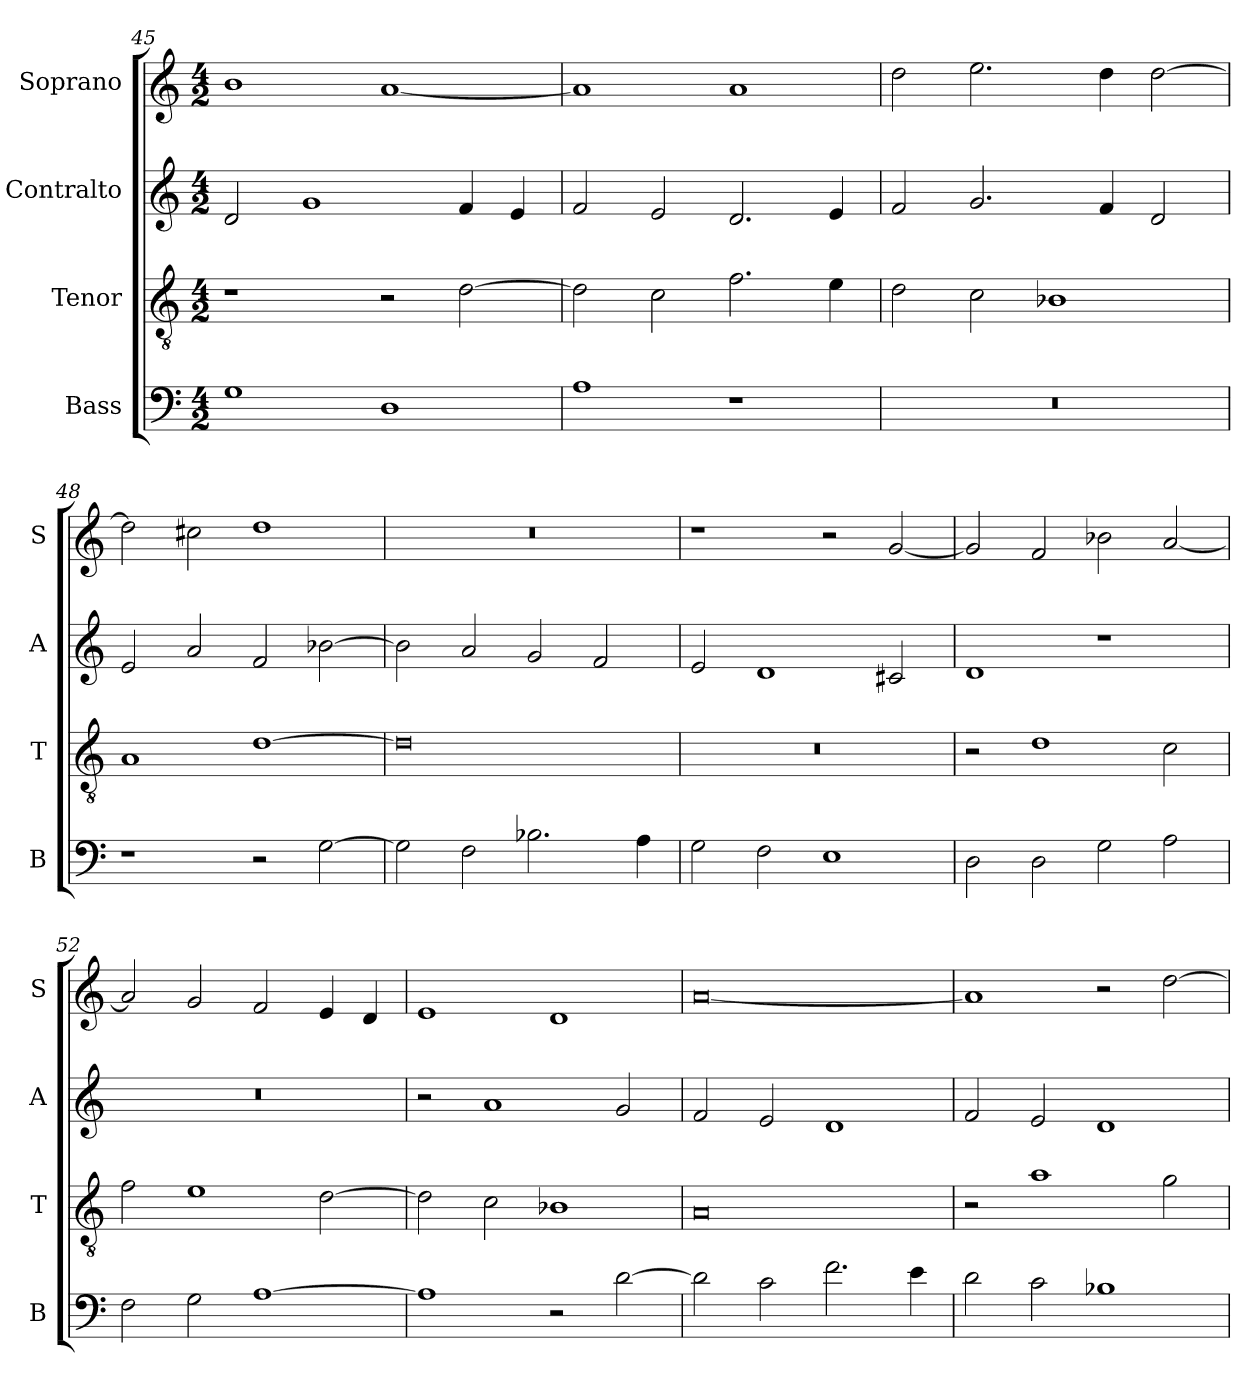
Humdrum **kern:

**kern	**kern	**kern	**kern
*part4	*part3	*part2	*part1
*staff4	*staff3	*staff2	*staff1
*I"Bass	*I"Tenor	*I"Contralto	*I"Soprano
*I'B	*I'T	*I'A	*I'S
*clefF4	*clefGv2	*clefG2	*clefG2
*k[]	*k[]	*k[]	*k[]
*G:mix	*G:mix	*G:mix	*G:mix
*M4/2	*M4/2	*M4/2	*M4/2
=45	=45	=45	=45
1G	1r	2d	1b
.	.	1g	.
1D	2r	.	[1a
.	[2d	4f	.
.	.	4e	.
=46	=46	=46	=46
1A	2d]	2f	1a]
.	2c	2e	.
1r	2.f	2.d	1a
.	4e	4e	.
=47	=47	=47	=47
0r	2d	2f	2dd
.	2c	2.g	2.ee
.	1B-X	.	.
.	.	4f	4dd
.	.	2d	[2dd
=48	=48	=48	=48
1r	1A	2e	2dd]
.	.	2a	2cc#X
2r	[1d	2f	1dd
[2G	.	[2b-X	.
=49	=49	=49	=49
2G]	0d]	2b-]	0r
2F	.	2a	.
2.B-X	.	2g	.
.	.	2f	.
4A	.	.	.
=50	=50	=50	=50
2G	0r	2e	1r
2F	.	1d	.
1E	.	.	2r
.	.	2c#X	[2g
=51	=51	=51	=51
2D	2r	1d	2g]
2D	1d	.	2f
2G	.	1r	2b-X
2A	2c	.	[2a
=52	=52	=52	=52
2F	2f	0r	2a]
2G	1e	.	2g
[1A	.	.	2f
.	[2d	.	4e
.	.	.	4d
=53	=53	=53	=53
1A]	2d]	2r	1e
.	2c	1a	.
2r	1B-X	.	1d
[2d	.	2g	.
=54	=54	=54	=54
2d]	0A	2f	[0a
2c	.	2e	.
2.f	.	1d	.
4e	.	.	.
=55	=55	=55	=55
2d	2r	2f	1a]
2c	1a	2e	.
1B-X	.	1d	2r
.	2g	.	[2dd
=	=	=	=
*-	*-	*-	*-
